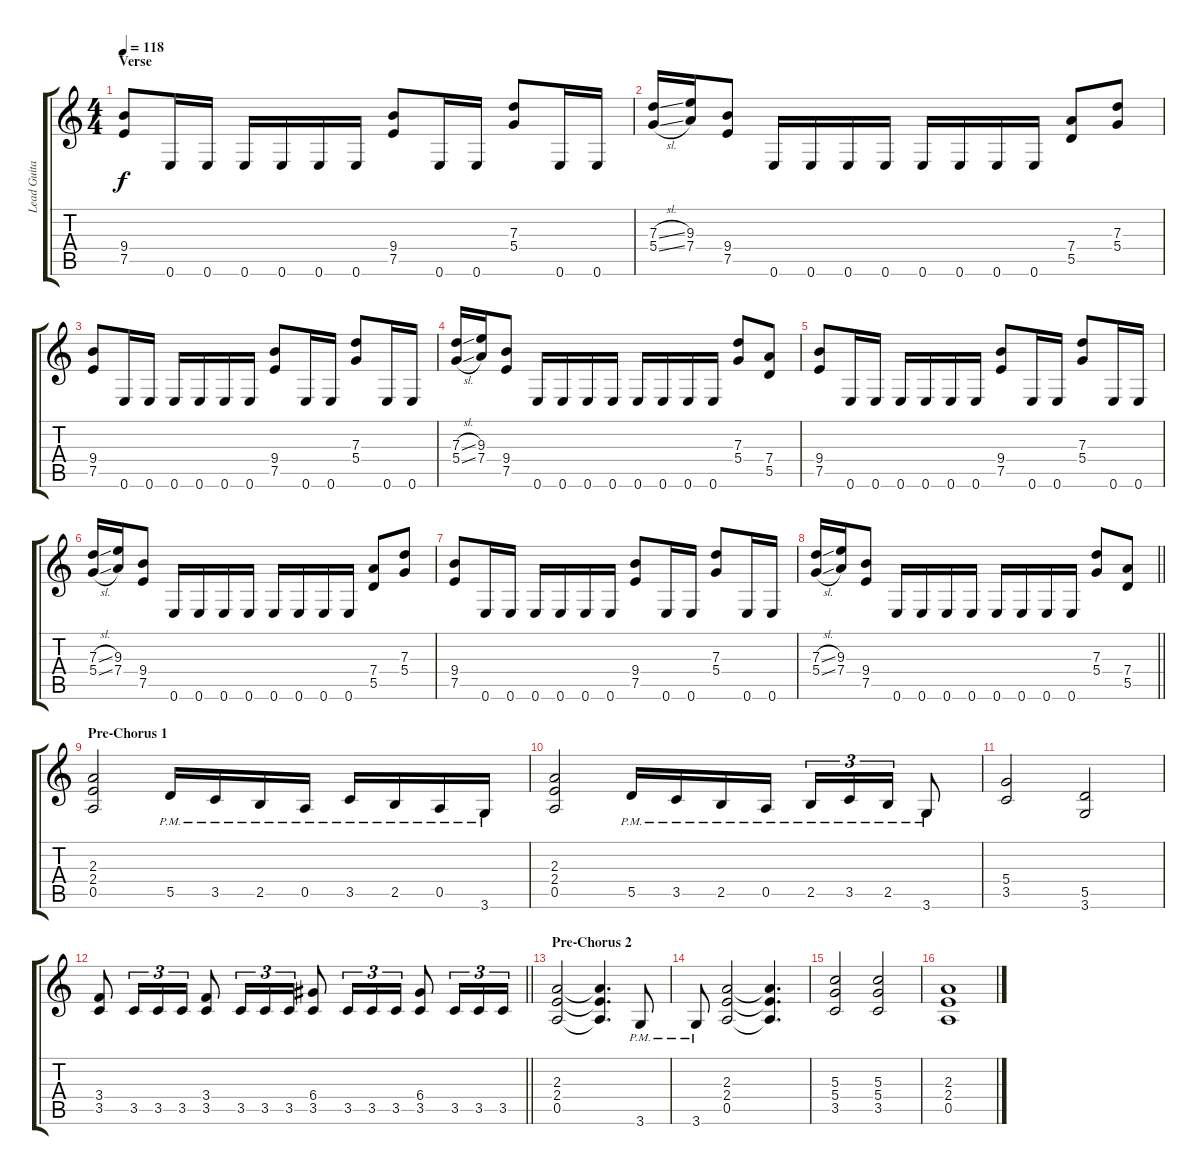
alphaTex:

\track ("Lead Guitar" "Lead Guita") {instrument overdrivenguitar}
\staff {score tabs}
\tuning (E4 B3 G3 D3 A2 E2) {hide}
\ts (4 4)
\section ("" "Verse")
\tempo 118
\clef g2
\ks c
(9.4 7.5).8{dy f} 0.6.16 0.6.16 0.6.16 0.6.16 0.6.16 0.6.16 (9.4 7.5).8 0.6.16 0.6.16 (7.3 5.4).8 0.6.16 0.6.16 |
(7.3{sl} 5.4{sl}).16 (9.3 7.4).16 (9.4 7.5).8 0.6.16 0.6.16 0.6.16 0.6.16 0.6.16 0.6.16 0.6.16 0.6.16 (7.4 5.5).8 (7.3 5.4).8 |
(9.4 7.5).8 0.6.16 0.6.16 0.6.16 0.6.16 0.6.16 0.6.16 (9.4 7.5).8 0.6.16 0.6.16 (7.3 5.4).8 0.6.16 0.6.16 |
(7.3{sl} 5.4{sl}).16 (9.3 7.4).16 (9.4 7.5).8 0.6.16 0.6.16 0.6.16 0.6.16 0.6.16 0.6.16 0.6.16 0.6.16 (7.3 5.4).8 (7.4 5.5).8 |
(9.4 7.5).8 0.6.16 0.6.16 0.6.16 0.6.16 0.6.16 0.6.16 (9.4 7.5).8 0.6.16 0.6.16 (7.3 5.4).8 0.6.16 0.6.16 |
(7.3{sl} 5.4{sl}).16 (9.3 7.4).16 (9.4 7.5).8 0.6.16 0.6.16 0.6.16 0.6.16 0.6.16 0.6.16 0.6.16 0.6.16 (7.4 5.5).8 (7.3 5.4).8 |
(9.4 7.5).8 0.6.16 0.6.16 0.6.16 0.6.16 0.6.16 0.6.16 (9.4 7.5).8 0.6.16 0.6.16 (7.3 5.4).8 0.6.16 0.6.16 |
\barLineRight lightlight
(7.3{sl} 5.4{sl}).16 (9.3 7.4).16 (9.4 7.5).8 0.6.16 0.6.16 0.6.16 0.6.16 0.6.16 0.6.16 0.6.16 0.6.16 (7.3 5.4).8 (7.4 5.5).8 |
\section ("" "Pre-Chorus 1")
(2.3 2.4 0.5).2 5.5{pm}.16 3.5{pm}.16 2.5{pm}.16 0.5{pm}.16 3.5{pm}.16 2.5{pm}.16 0.5{pm}.16 3.6{pm}.16 |
(2.3 2.4 0.5).2 5.5{pm}.16 3.5{pm}.16 2.5{pm}.16 0.5{pm}.16 2.5{pm}.16{tu (3 2)} 3.5{pm}.16{tu (3 2)} 2.5{pm}.16{tu (3 2)} 3.6{pm}.8 |
(5.4 3.5).2 (5.5 3.6).2 |
\barLineRight lightlight
(3.4 3.5).8 3.5.16{tu (3 2)} 3.5.16{tu (3 2)} 3.5.16{tu (3 2)} (3.4 3.5).8 3.5.16{tu (3 2)} 3.5.16{tu (3 2)} 3.5.16{tu (3 2)} (6.4 3.5).8 3.5.16{tu (3 2)} 3.5.16{tu (3 2)} 3.5.16{tu (3 2)} (6.4 3.5).8 3.5.16{tu (3 2)} 3.5.16{tu (3 2)} 3.5.16{tu (3 2)} |
\section ("" "Pre-Chorus 2")
(2.3 2.4 0.5).2 (2.3{t} 2.4{t} 0.5{t}).4{d} 3.6{pm}.8 |
3.6{pm}.8 (2.3 2.4 0.5).2 (2.3{t} 2.4{t} 0.5{t}).4{d} |
(5.3 5.4 3.5).2 (5.3 5.4 3.5).2 |
(2.3 2.4 0.5).1
